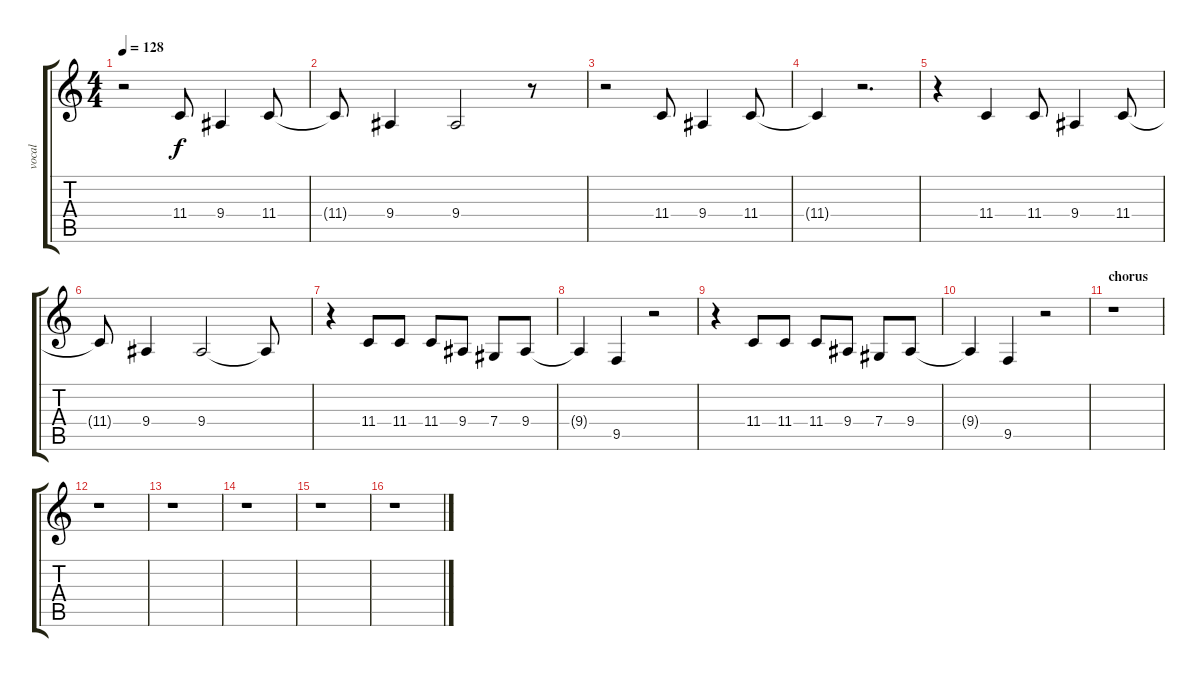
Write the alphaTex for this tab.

\track ("vocal" "vocal") {instrument electricpiano2}
\staff {score tabs}
\tuning (Eb4 Bb3 Gb3 Db3 Ab2 Eb2) {hide}
\ts (4 4)
\tempo 128
\clef g2
\ks c
r.2{dy f} 11.4.8 9.4.4 11.4.8 |
11.4{t}.8 9.4.4 9.4.2 r.8 |
r.2 11.4.8 9.4.4 11.4.8 |
11.4{t}.4 r.2{d} |
r.4 11.4.4 11.4.8 9.4.4 11.4.8 |
11.4{t}.8 9.4.4 9.4.2 9.4{t}.8 |
r.4 11.4.8 11.4.8 11.4.8 9.4.8 7.4.8 9.4.8 |
9.4{t}.4 9.5.4 r.2 |
r.4 11.4.8 11.4.8 11.4.8 9.4.8 7.4.8 9.4.8 |
9.4{t}.4 9.5.4 r.2 |
\section ("" "chorus")
r.1 |
r.1 |
r.1 |
r.1 |
r.1 |
r.1
